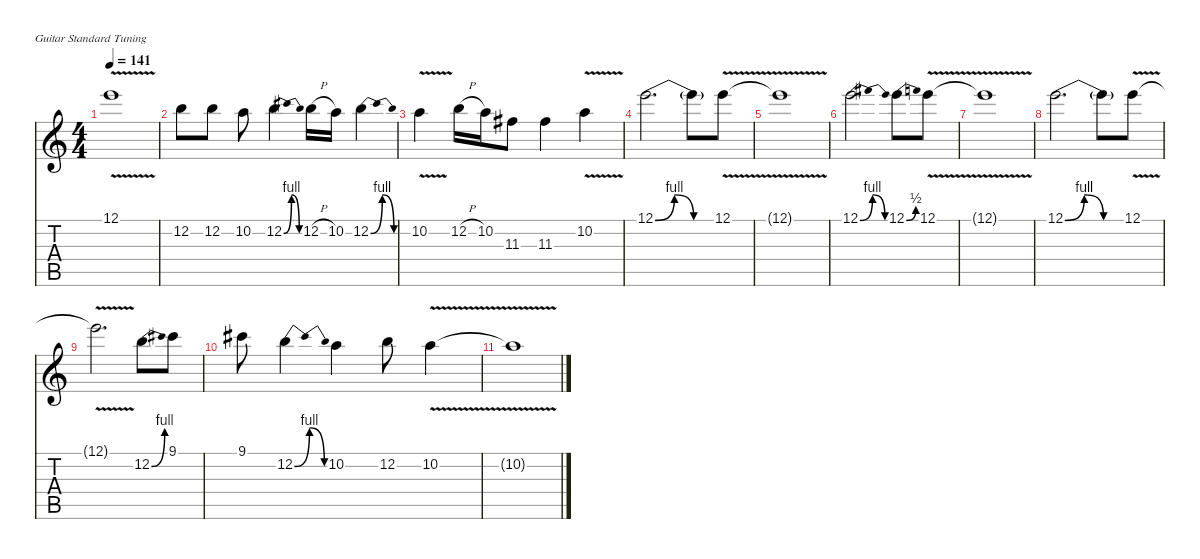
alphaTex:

\defaultSystemsLayout 4
\hideDynamics
\bracketExtendMode nobrackets
\singleTrackTrackNamePolicy hidden
\multiTrackTrackNamePolicy hidden
\otherSystemsTrackNameOrientation horizontal
\track ("Guitar" "od.guit.") {instrument overdrivenguitar}
\staff {score tabs}
\tuning (E4 B3 G3 D3 A2 E2)
\ts (4 4)
\tempo 141
\clef g2
\ks c
12.1{v t}.1{dy f beam Down} |
12.2.8{dy fff beam Down} 12.2.8{beam Down} 10.2.8{beam Down} 12.2{be (bendrelease 0 0 15 4 30 4 45 0)}.4{beam Down} 12.2{h}.16{beam Down} 10.2.16{beam Down} 12.2{be (bendrelease 0 0 15 4 30 4 45 0)}.4{beam Down} |
10.2{v}.4{beam Down} 12.2{h}.16{beam Down} 10.2.16{beam Down} 11.3{acc #}.8{beam Down} 11.3{acc #}.4{beam Down} 10.2{v}.4{beam Down} |
12.1{be (bendrelease 0 0 30 4 30 4 60 0)}.2{d beam Down} 12.1{be (hold 0 0 60 0) t}.8{dy f beam Down} 12.1{v}.8{dy fff beam Down} |
12.1{v t}.1{dy f beam Down} |
12.1{be (bendrelease 0 0 15 4 30 4 45 0)}.2{d dy fff beam Down} 12.1{be (bend 0 0 30 2)}.8{beam Down} 12.1{v}.8{beam Down} |
12.1{v t}.1{dy f beam Down} |
12.1{be (bendrelease 0 0 30 4 30 4 60 0)}.2{d dy fff beam Down} 12.1{be (hold 0 0 60 0) t}.8{dy f beam Down} 12.1{v}.8{dy fff beam Down} |
12.1{v t}.2{d dy f beam Down} 12.2{be (bend 0 0 30 4)}.8{dy fff beam Down} 9.1{acc #}.8{beam Down} |
9.1{acc #}.8{beam Down} 12.2{be (bendrelease 0 0 15 4 30 4 45 0)}.4{beam Down} 10.2.4{beam Down} 12.2.8{beam Down} 10.2{v}.4{beam Down} |
10.2{v t}.1{dy f beam Down}
